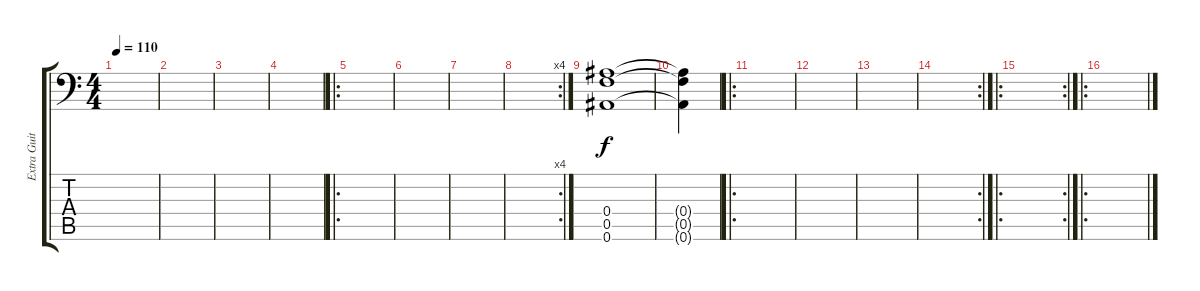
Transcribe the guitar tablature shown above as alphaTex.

\track ("Extra Guitar" "Extra Guit") {instrument distortionguitar}
\staff {score tabs}
\tuning (C4 G3 Eb3 Bb2 F2 Bb1) {hide}
\ts (4 4)
\tempo 110
\clef f4
\ks c
|
|
|
|
\ro
|
|
|
\rc 4
|
(0.4 0.5 0.6).1{volume 7} |
(0.4{t} 0.5{t} 0.6{t}).4 |
\ro
|
|
|
\rc 2
|
\ro
\rc 2
|
\ro
